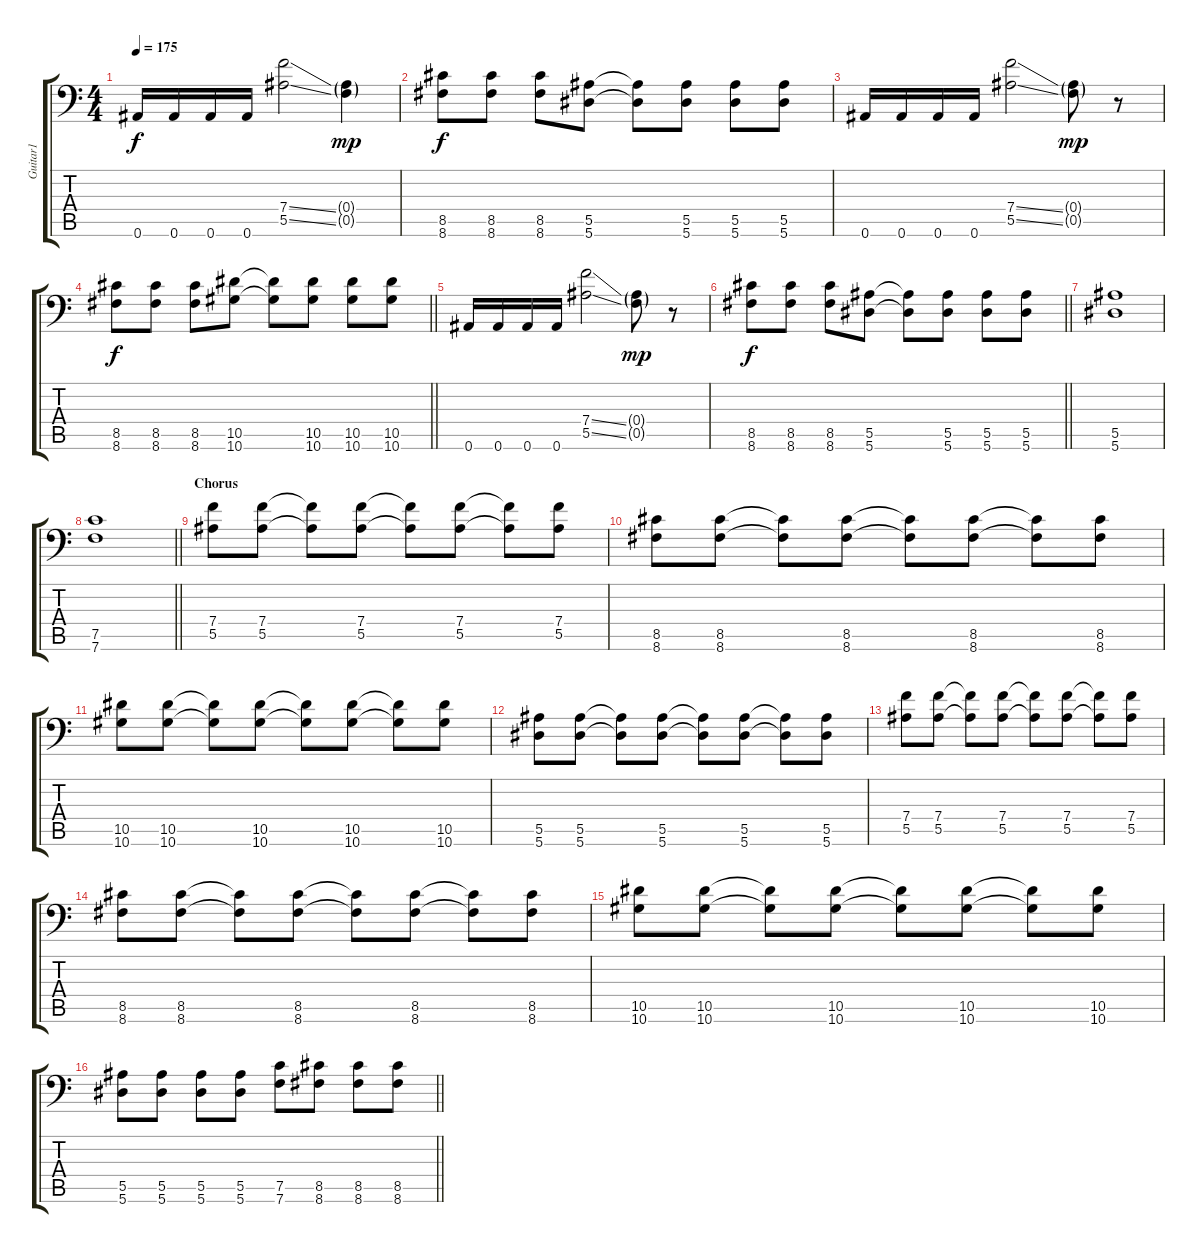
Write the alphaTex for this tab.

\track ("Guitar1" "Guitar1") {instrument distortionguitar}
\staff {score tabs}
\tuning (C4 G3 Eb3 Bb2 F2 Bb1) {hide}
\ts (4 4)
\tempo 175
\clef f4
\ks c
0.6.16{dy f} 0.6.16 0.6.16 0.6.16 (7.4{ss} 5.5{ss}).2 (0.4{g} 0.5{g}).4{dy mp} |
(8.5 8.6).8{dy f} (8.5 8.6).8 (8.5 8.6).8 (5.5 5.6).8 (5.5{t} 5.6{t}).8 (5.5 5.6).8 (5.5 5.6).8 (5.5 5.6).8 |
0.6.16 0.6.16 0.6.16 0.6.16 (7.4{ss} 5.5{ss}).2 (0.4{g} 0.5{g}).8{dy mp} r.8 |
\barLineRight lightlight
(8.5 8.6).8{dy f} (8.5 8.6).8 (8.5 8.6).8 (10.5 10.6).8 (10.5{t} 10.6{t}).8 (10.5 10.6).8 (10.5 10.6).8 (10.5 10.6).8 |
0.6.16 0.6.16 0.6.16 0.6.16 (7.4{ss} 5.5{ss}).2 (0.4{g} 0.5{g}).8{dy mp} r.8 |
\barLineRight lightlight
(8.5 8.6).8{dy f} (8.5 8.6).8 (8.5 8.6).8 (5.5 5.6).8 (5.5{t} 5.6{t}).8 (5.5 5.6).8 (5.5 5.6).8 (5.5 5.6).8 |
(5.5 5.6).1 |
\barLineRight lightlight
(7.5 7.6).1 |
\section ("" "Chorus")
(7.4 5.5).8{volume 13} (7.4 5.5).8 (7.4{t} 5.5{t}).8 (7.4 5.5).8 (7.4{t} 5.5{t}).8 (7.4 5.5).8 (7.4{t} 5.5{t}).8 (7.4 5.5).8 |
(8.5 8.6).8 (8.5 8.6).8 (8.5{t} 8.6{t}).8 (8.5 8.6).8 (8.5{t} 8.6{t}).8 (8.5 8.6).8 (8.5{t} 8.6{t}).8 (8.5 8.6).8 |
(10.5 10.6).8 (10.5 10.6).8 (10.5{t} 10.6{t}).8 (10.5 10.6).8 (10.5{t} 10.6{t}).8 (10.5 10.6).8 (10.5{t} 10.6{t}).8 (10.5 10.6).8 |
(5.5 5.6).8 (5.5 5.6).8 (5.5{t} 5.6{t}).8 (5.5 5.6).8 (5.5{t} 5.6{t}).8 (5.5 5.6).8 (5.5{t} 5.6{t}).8 (5.5 5.6).8 |
(7.4 5.5).8 (7.4 5.5).8 (7.4{t} 5.5{t}).8 (7.4 5.5).8 (7.4{t} 5.5{t}).8 (7.4 5.5).8 (7.4{t} 5.5{t}).8 (7.4 5.5).8 |
(8.5 8.6).8 (8.5 8.6).8 (8.5{t} 8.6{t}).8 (8.5 8.6).8 (8.5{t} 8.6{t}).8 (8.5 8.6).8 (8.5{t} 8.6{t}).8 (8.5 8.6).8 |
(10.5 10.6).8 (10.5 10.6).8 (10.5{t} 10.6{t}).8 (10.5 10.6).8 (10.5{t} 10.6{t}).8 (10.5 10.6).8 (10.5{t} 10.6{t}).8 (10.5 10.6).8 |
\barLineRight lightlight
(5.5 5.6).8 (5.5 5.6).8 (5.5 5.6).8 (5.5 5.6).8 (7.5 7.6).8 (8.5 8.6).8 (8.5 8.6).8 (8.5 8.6).8
